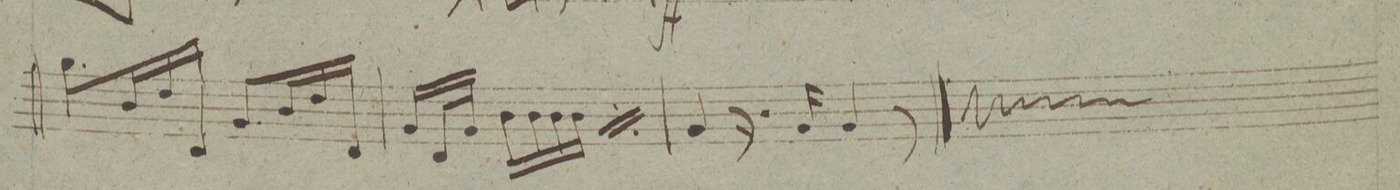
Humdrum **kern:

**kern	**dynam
*I"Viola	*
*clefC3	*
*k[f#c#g#]	*
*M6/8	*
8.a\L	.
16c#/L	.
16e/	.
16E/JJ	.
8.A/L	.
16c#/L	.
16e/	.
16E/JJ	.
=60	=60
16A/LL	.
32E/L	.
32A/JJJ	.
16c#\LL	.
16c#\	.
16c#\	.
16c#\JJ	.
*rep	*
16A/LL	.
32E/L	.
32A/JJJ	.
16c#\LL	.
16c#\	.
16c#\	.
16c#\JJ	.
*Xrep	*
=61	=61
8A/	.
8.r	.
16A/	.
4A/	.
8r	.
==	==
*-	*-
